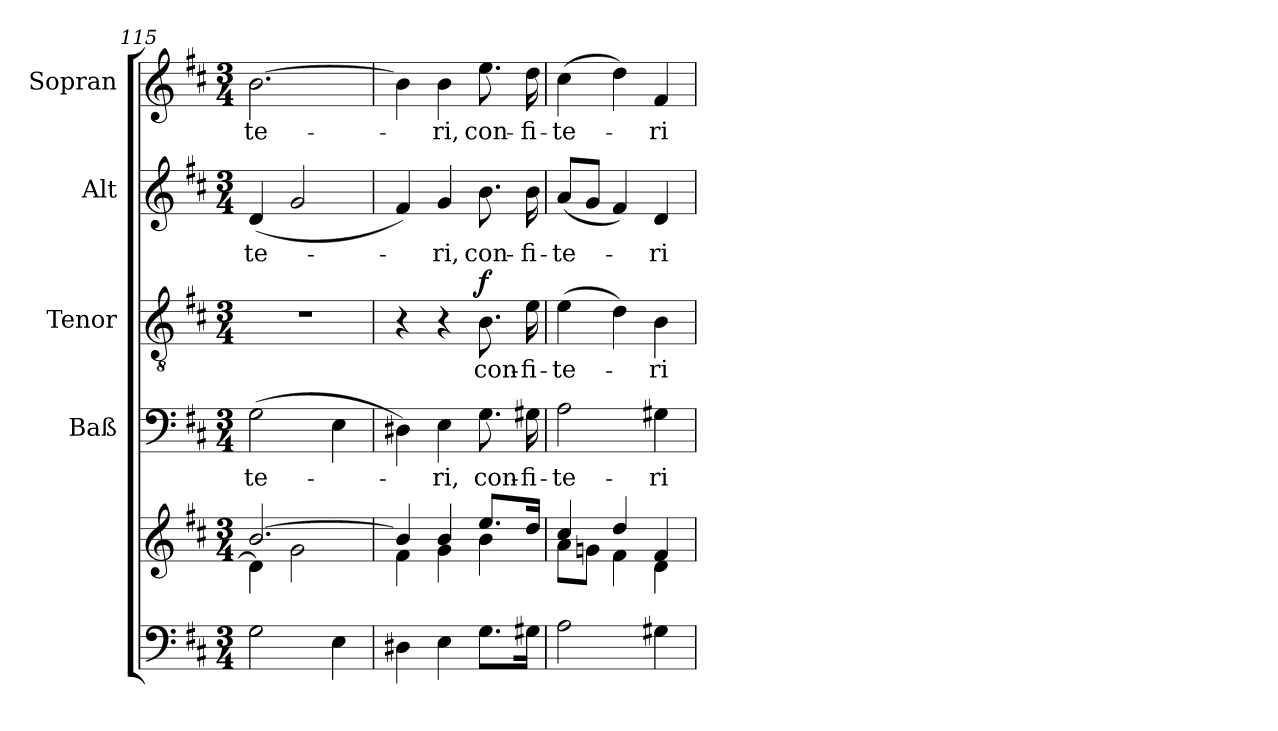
**kern	**kern	**kern	**text	**kern	**text	**dynam	**kern	**text	**kern	**text
*part5	*part5	*part4	*part4	*part3	*part3	*part3	*part2	*part2	*part1	*part1
*staff6	*staff5	*staff4	*staff4	*staff3	*staff3	*staff3	*staff2	*staff2	*staff1	*staff1
*	*	*I"Baß	*	*I"Tenor	*	*	*I"Alt	*	*I"Sopran	*
*clefF4	*clefG2	*clefF4	*	*clefGv2	*	*	*clefG2	*	*clefG2	*
*k[f#c#]	*k[f#c#]	*k[f#c#]	*	*k[f#c#]	*	*	*k[f#c#]	*	*k[f#c#]	*
*D:	*D:	*D:	*	*D:	*	*	*D:	*	*D:	*
*M3/4	*M3/4	*M3/4	*	*M3/4	*	*	*M3/4	*	*M3/4	*
=115	=115	=115	=115	=115	=115	=115	=115	=115	=115	=115
*	*^	*	*	*	*	*	*	*	*	*
!	!	!	!	!LO:LY:b	!	!	!	!	!LO:LY:b	!	!LO:LY:b
2G\	[>2.b/	4d\]	(>2G\	-te-	2.r	.	.	(4d/	-te-	[2.b\	-te-
.	.	2g\	.	.	.	.	.	2g/	.	.	.
4E\	.	.	4E\	.	.	.	.	.	.	.	.
!!LO:PB:g=z
=116	=116	=116	=116	=116	=116	=116	=116	=116	=116	=116	=116
4D#X\	4b/]	4f#\	4D#X\)	.	4r	.	.	4f#/)	.	4b\]	.
!	!	!	!	!LO:LY:b	!	!	!	!	!LO:LY:b	!	!LO:LY:b
4E\	4b/	4g\	4E\	-ri,	4r	.	.	4g/	-ri,	4b\	-ri,
!	!	!	!	!LO:LY:b	!	!LO:LY:b	!LO:DY:a	!	!LO:LY:b	!	!LO:LY:b
8.G\L	8.ee/L	4b\	8.G\	con-	8.B\	con-	f	8.b\	con-	8.ee\	con-
!	!	!	!	!LO:LY:b	!	!LO:LY:b	!	!	!LO:LY:b	!	!LO:LY:b
16G#X\Jk	16dd/Jk	.	16G#X\	-fi-	16e\	-fi-	.	16b\	-fi-	16dd\	-fi-
=117	=117	=117	=117	=117	=117	=117	=117	=117	=117	=117	=117
!	!	!	!	!LO:LY:b	!	!LO:LY:b	!	!	!LO:LY:b	!	!LO:LY:b
2A\	4cc#/	8a\L	2A\	-te-	(>4e\	-te-	.	(<8a/L	-te-	(>4cc#\	-te-
.	.	8gn\J	.	.	.	.	.	8g/J	.	.	.
.	4dd/	4f#\	.	.	4d\)	.	.	4f#/)	.	4dd\)	.
!	!	!	!	!LO:LY:b	!	!LO:LY:b	!	!	!LO:LY:b	!	!LO:LY:b
4G#X\	4f#/	4d\	4G#X\	-ri	4B\	-ri	.	4d/	-ri	4f#/	-ri
*	*v	*v	*	*	*	*	*	*	*	*	*
=	=	=	=	=	=	=	=	=	=	=
*-	*-	*-	*-	*-	*-	*-	*-	*-	*-	*-
